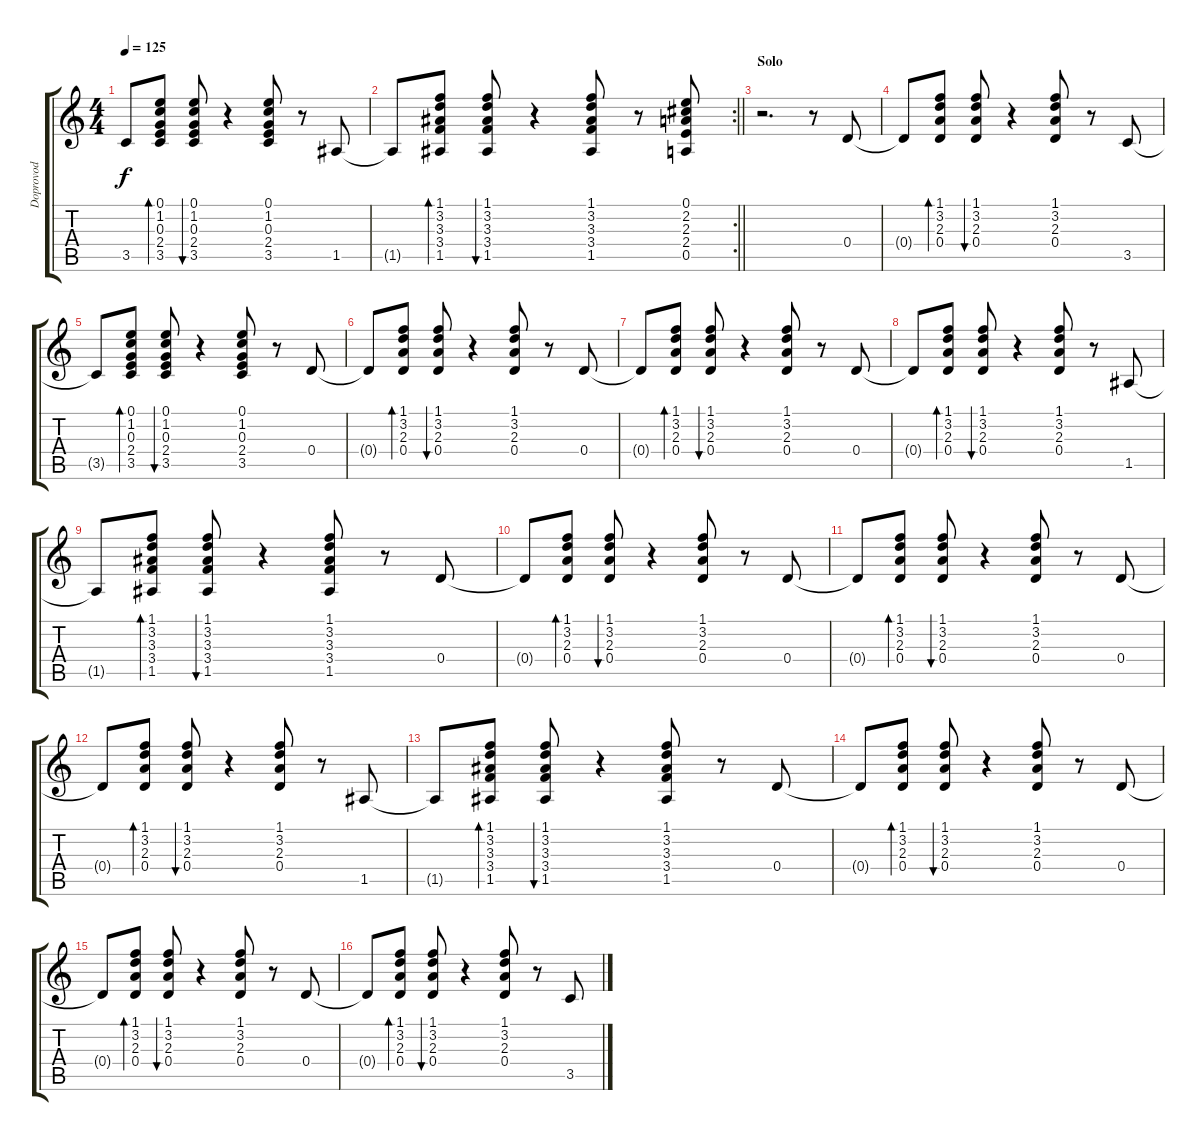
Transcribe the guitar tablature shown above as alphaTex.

\track ("Doprovod" "Doprovod") {instrument electricguitarclean}
\staff {score tabs}
\tuning (E4 B3 G3 D3 A2 E2) {hide}
\ts (4 4)
\tempo 125
\clef g2
\ks c
3.5{t}.8{dy f} (0.1 1.2 0.3 2.4 3.5).8{bd 480} (0.1 1.2 0.3 2.4 3.5).8{bu 30} r.4 (0.1 1.2 0.3 2.4 3.5).8 r.8 1.5.8 |
\rc 2
\barLineRight lightlight
1.5{t}.8 (1.1 3.2 3.3 3.4 1.5).8{bd 480} (1.1 3.2 3.3 3.4 1.5).8{bu 30} r.4 (1.1 3.2 3.3 3.4 1.5).8 r.8 (0.1 2.2 2.3 2.4 0.5).8 |
\section ("" "Solo")
r.2{d} r.8 0.4.8 |
0.4{t}.8 (1.1 3.2 2.3 0.4).8{bd 480} (1.1 3.2 2.3 0.4).8{bu 30} r.4 (1.1 3.2 2.3 0.4).8 r.8 3.5.8 |
3.5{t}.8 (0.1 1.2 0.3 2.4 3.5).8{bd 480} (0.1 1.2 0.3 2.4 3.5).8{bu 30} r.4 (0.1 1.2 0.3 2.4 3.5).8 r.8 0.4.8 |
0.4{t}.8 (1.1 3.2 2.3 0.4).8{bd 480} (1.1 3.2 2.3 0.4).8{bu 30} r.4 (1.1 3.2 2.3 0.4).8 r.8 0.4.8 |
0.4{t}.8 (1.1 3.2 2.3 0.4).8{bd 480} (1.1 3.2 2.3 0.4).8{bu 30} r.4 (1.1 3.2 2.3 0.4).8 r.8 0.4.8 |
0.4{t}.8 (1.1 3.2 2.3 0.4).8{bd 480} (1.1 3.2 2.3 0.4).8{bu 30} r.4 (1.1 3.2 2.3 0.4).8 r.8 1.5.8 |
1.5{t}.8 (1.1 3.2 3.3 3.4 1.5).8{bd 480} (1.1 3.2 3.3 3.4 1.5).8{bu 30} r.4 (1.1 3.2 3.3 3.4 1.5).8 r.8 0.4.8 |
0.4{t}.8 (1.1 3.2 2.3 0.4).8{bd 480} (1.1 3.2 2.3 0.4).8{bu 30} r.4 (1.1 3.2 2.3 0.4).8 r.8 0.4.8 |
0.4{t}.8 (1.1 3.2 2.3 0.4).8{bd 480} (1.1 3.2 2.3 0.4).8{bu 30} r.4 (1.1 3.2 2.3 0.4).8 r.8 0.4.8 |
0.4{t}.8 (1.1 3.2 2.3 0.4).8{bd 480} (1.1 3.2 2.3 0.4).8{bu 30} r.4 (1.1 3.2 2.3 0.4).8 r.8 1.5.8 |
1.5{t}.8 (1.1 3.2 3.3 3.4 1.5).8{bd 480} (1.1 3.2 3.3 3.4 1.5).8{bu 30} r.4 (1.1 3.2 3.3 3.4 1.5).8 r.8 0.4.8 |
0.4{t}.8 (1.1 3.2 2.3 0.4).8{bd 480} (1.1 3.2 2.3 0.4).8{bu 30} r.4 (1.1 3.2 2.3 0.4).8 r.8 0.4.8 |
0.4{t}.8 (1.1 3.2 2.3 0.4).8{bd 480} (1.1 3.2 2.3 0.4).8{bu 30} r.4 (1.1 3.2 2.3 0.4).8 r.8 0.4.8 |
0.4{t}.8 (1.1 3.2 2.3 0.4).8{bd 480} (1.1 3.2 2.3 0.4).8{bu 30} r.4 (1.1 3.2 2.3 0.4).8 r.8 3.5.8
